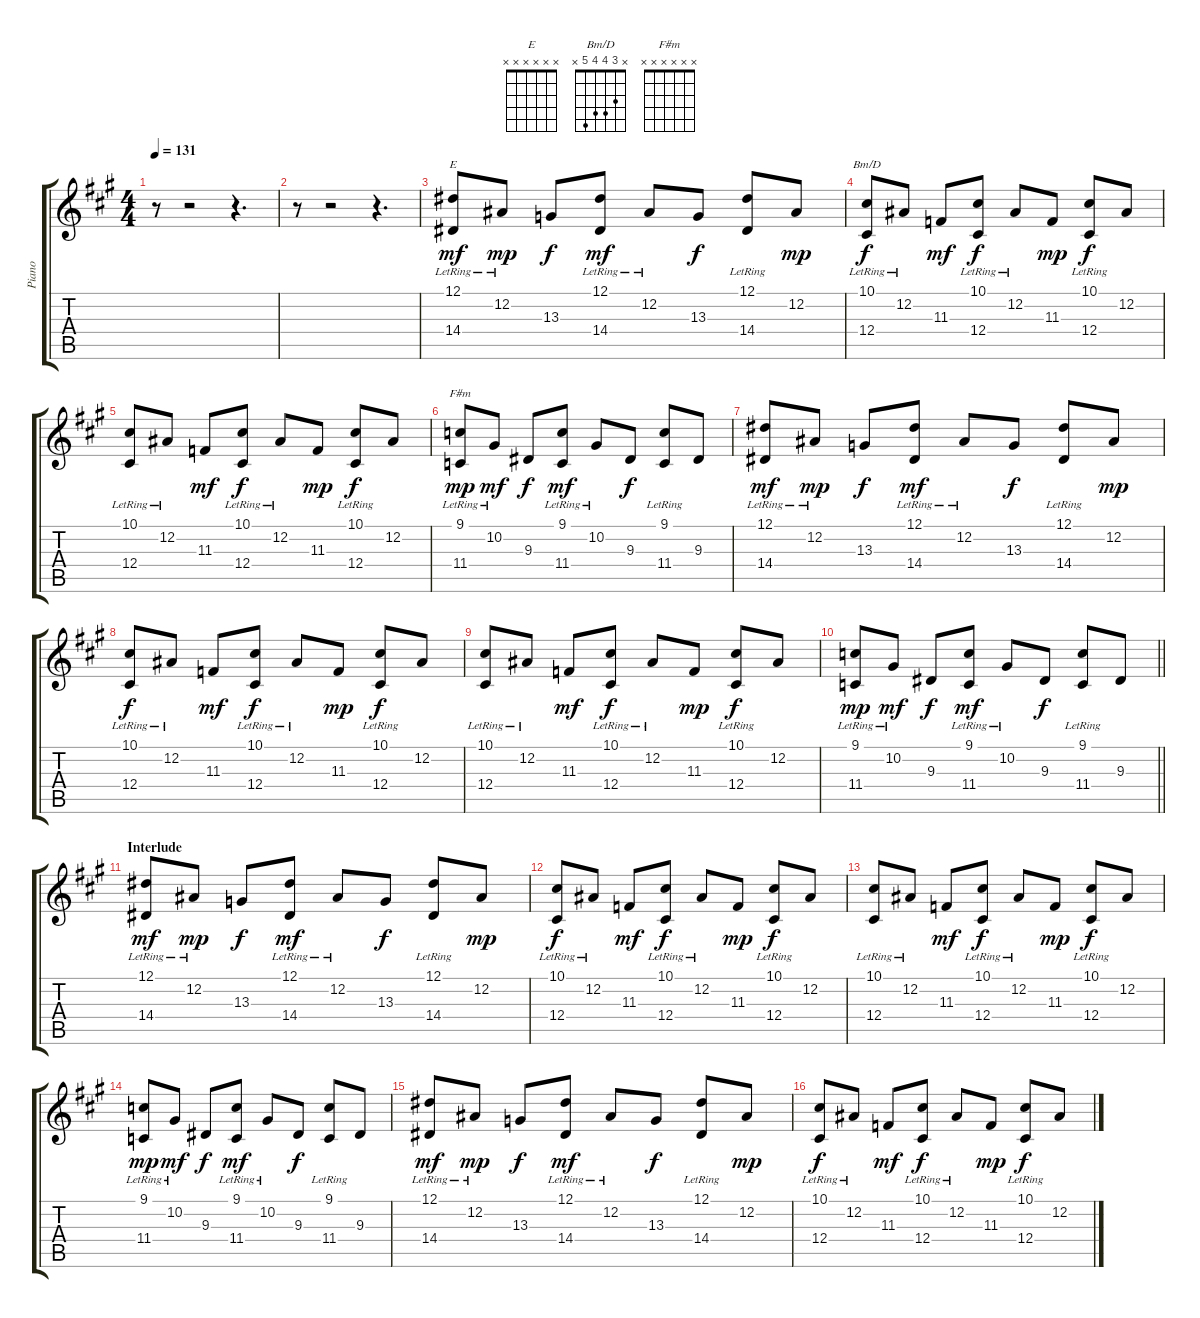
\track ("Piano" "Piano") {instrument acousticgrandpiano}
\staff {score tabs}
\tuning (Eb4 Bb3 Gb3 Db3 Ab2 Eb2) {hide}
\chord ("E" x x x x x x)
\chord ("Bm/D" x 3 4 4 5 x)
\chord ("F#m" x x x x x x)
\ts (4 4)
\tempo 131
\clef g2
\ks a
r.8{dy f} r.2 r.4{d} |
r.8 r.2 r.4{d} |
(12.1{lr} 14.4{lr}).8{ch "E" dy mf} 12.2{lr}.8{dy mp} 13.3.8{dy f} (12.1{lr} 14.4{lr}).8{dy mf} 12.2{lr}.8 13.3.8{dy f} (12.1{lr} 14.4{lr}).8 12.2.8{dy mp} |
(10.1{lr} 12.4{lr}).8{ch "Bm/D" dy f} 12.2{lr}.8 11.3.8{dy mf} (10.1{lr} 12.4{lr}).8{dy f} 12.2{lr}.8 11.3.8{dy mp} (10.1{lr} 12.4{lr}).8{dy f} 12.2.8 |
(10.1{lr} 12.4{lr}).8 12.2{lr}.8 11.3.8{dy mf} (10.1{lr} 12.4{lr}).8{dy f} 12.2{lr}.8 11.3.8{dy mp} (10.1{lr} 12.4{lr}).8{dy f} 12.2.8 |
(9.1{lr} 11.4{lr}).8{ch "F#m" dy mp} 10.2{lr}.8{dy mf} 9.3.8{dy f} (9.1{lr} 11.4{lr}).8{dy mf} 10.2{lr}.8 9.3.8{dy f} (9.1{lr} 11.4{lr}).8 9.3.8 |
(12.1{lr} 14.4{lr}).8{dy mf} 12.2{lr}.8{dy mp} 13.3.8{dy f} (12.1{lr} 14.4{lr}).8{dy mf} 12.2{lr}.8 13.3.8{dy f} (12.1{lr} 14.4{lr}).8 12.2.8{dy mp} |
(10.1{lr} 12.4{lr}).8{dy f} 12.2{lr}.8 11.3.8{dy mf} (10.1{lr} 12.4{lr}).8{dy f} 12.2{lr}.8 11.3.8{dy mp} (10.1{lr} 12.4{lr}).8{dy f} 12.2.8 |
(10.1{lr} 12.4{lr}).8 12.2{lr}.8 11.3.8{dy mf} (10.1{lr} 12.4{lr}).8{dy f} 12.2{lr}.8 11.3.8{dy mp} (10.1{lr} 12.4{lr}).8{dy f} 12.2.8 |
\barLineRight lightlight
(9.1{lr} 11.4{lr}).8{dy mp} 10.2{lr}.8{dy mf} 9.3.8{dy f} (9.1{lr} 11.4{lr}).8{dy mf} 10.2{lr}.8 9.3.8{dy f} (9.1{lr} 11.4{lr}).8 9.3.8 |
\section ("" "Interlude")
(12.1{lr} 14.4{lr}).8{dy mf} 12.2{lr}.8{dy mp} 13.3.8{dy f} (12.1{lr} 14.4{lr}).8{dy mf} 12.2{lr}.8 13.3.8{dy f} (12.1{lr} 14.4{lr}).8 12.2.8{dy mp} |
(10.1{lr} 12.4{lr}).8{dy f} 12.2{lr}.8 11.3.8{dy mf} (10.1{lr} 12.4{lr}).8{dy f} 12.2{lr}.8 11.3.8{dy mp} (10.1{lr} 12.4{lr}).8{dy f} 12.2.8 |
(10.1{lr} 12.4{lr}).8 12.2{lr}.8 11.3.8{dy mf} (10.1{lr} 12.4{lr}).8{dy f} 12.2{lr}.8 11.3.8{dy mp} (10.1{lr} 12.4{lr}).8{dy f} 12.2.8 |
(9.1{lr} 11.4{lr}).8{dy mp} 10.2{lr}.8{dy mf} 9.3.8{dy f} (9.1{lr} 11.4{lr}).8{dy mf} 10.2{lr}.8 9.3.8{dy f} (9.1{lr} 11.4{lr}).8 9.3.8 |
(12.1{lr} 14.4{lr}).8{dy mf} 12.2{lr}.8{dy mp} 13.3.8{dy f} (12.1{lr} 14.4{lr}).8{dy mf} 12.2{lr}.8 13.3.8{dy f} (12.1{lr} 14.4{lr}).8 12.2.8{dy mp} |
(10.1{lr} 12.4{lr}).8{dy f} 12.2{lr}.8 11.3.8{dy mf} (10.1{lr} 12.4{lr}).8{dy f} 12.2{lr}.8 11.3.8{dy mp} (10.1{lr} 12.4{lr}).8{dy f} 12.2.8
